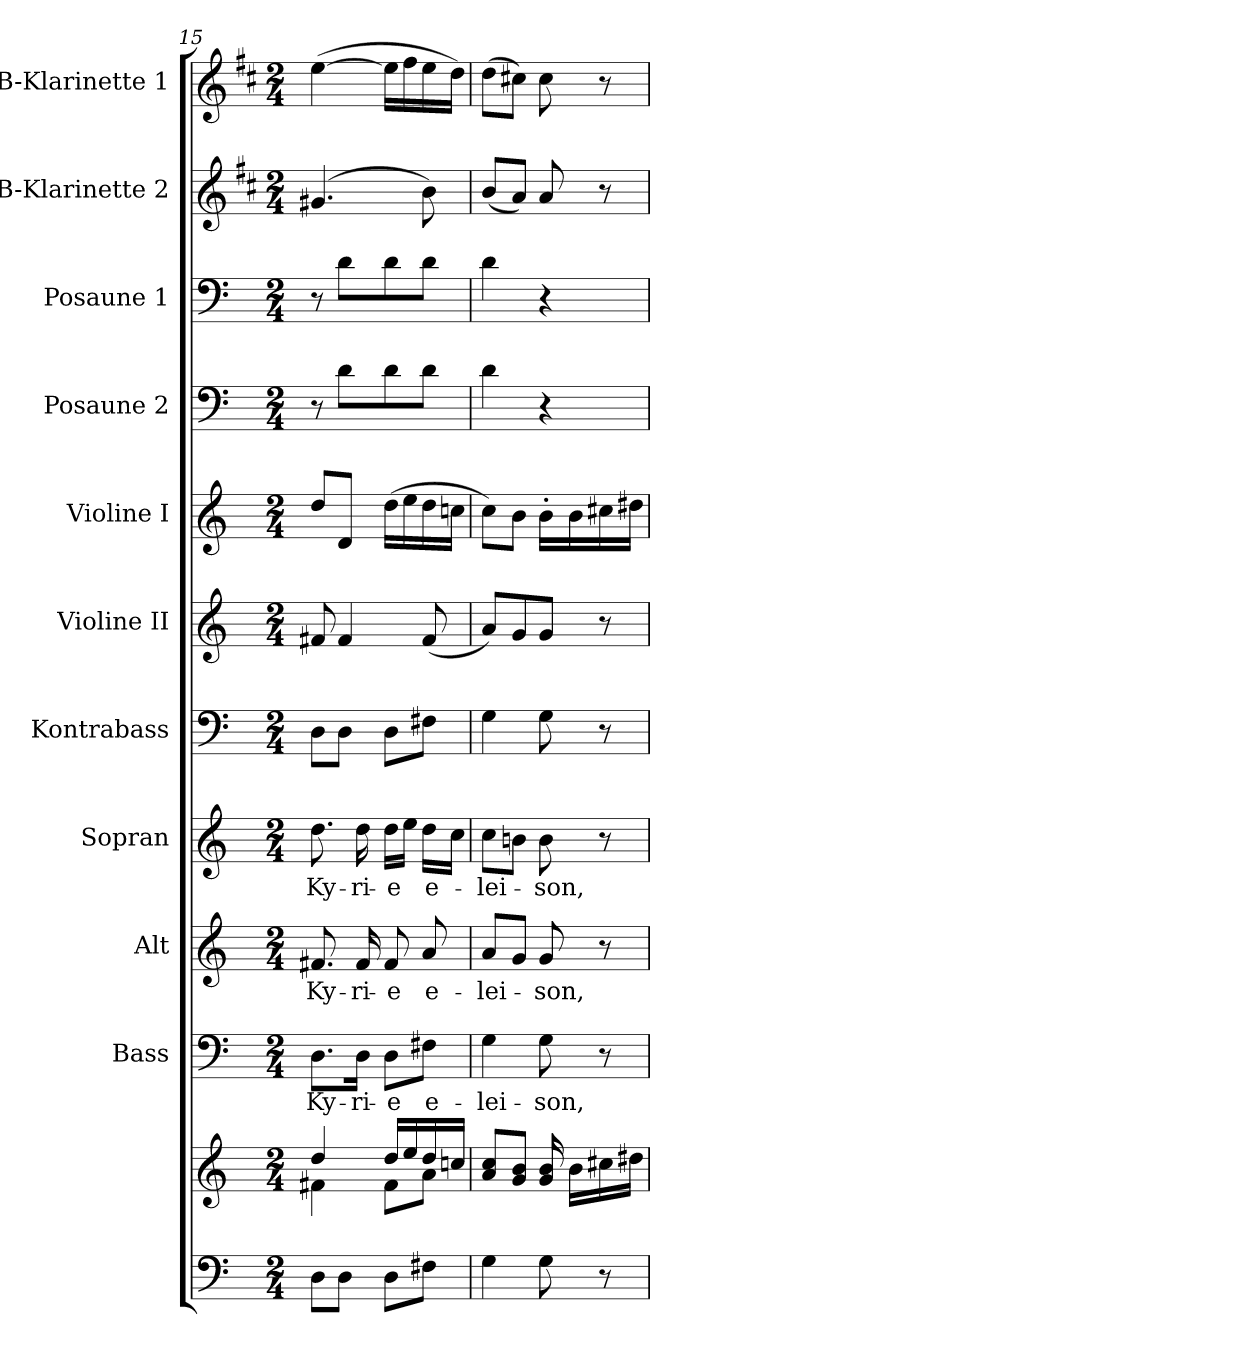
**kern	**kern	**kern	**text	**kern	**text	**kern	**text	**kern	**kern	**kern	**kern	**kern	**kern	**kern
*part11	*part11	*part10	*part10	*part9	*part9	*part8	*part8	*part7	*part6	*part5	*part4	*part3	*part2	*part1
*staff12	*staff11	*staff10	*staff10	*staff9	*staff9	*staff8	*staff8	*staff7	*staff6	*staff5	*staff4	*staff3	*staff2	*staff1
*	*	*I"Bass	*	*I"Alt	*	*I"Sopran	*	*I"Kontrabass	*I"Violine II	*I"Violine I	*I"Posaune 2	*I"Posaune 1	*I"B-Klarinette 2	*I"B-Klarinette 1
*	*	*I'B.	*	*I'A.	*	*I'S.	*	*I'Kb.	*I'Vl. II	*I'Vl. I	*I'Pos. 2	*I'Pos. 1	*I'B Kl. 2	*I'B Kl. 1
!!LO:PB:g=z
*clefF4	*clefG2	*clefF4	*	*clefG2	*	*clefG2	*	*clefF4	*clefG2	*clefG2	*clefF4	*clefF4	*clefG2	*clefG2
*	*	*	*	*	*	*	*	*ITrd7c12	*	*	*	*	*ITrd1c2	*ITrd1c2
*k[]	*k[]	*k[]	*	*k[]	*	*k[]	*	*k[]	*k[]	*k[]	*k[]	*k[]	*k[]	*k[]
*C:	*C:	*C:	*	*C:	*	*C:	*	*C:	*C:	*C:	*C:	*C:	*C:	*C:
*M2/4	*M2/4	*M2/4	*	*M2/4	*	*M2/4	*	*M2/4	*M2/4	*M2/4	*M2/4	*M2/4	*M2/4	*M2/4
=15	=15	=15	=15	=15	=15	=15	=15	=15	=15	=15	=15	=15	=15	=15
*	*^	*	*	*	*	*	*	*	*	*	*	*	*	*
!	!	!	!	!LO:LY:b	!	!LO:LY:b	!	!LO:LY:b	!	!	!	!	!	!	!
8D\L	4dd/	4f#X\	8.D\L	Ky-	8.f#X/	Ky-	8.dd\	Ky-	8DD\L	8f#X/	8dd/L	8r	8r	(4.f#X/	(>[4dd\
8D\J	.	.	.	.	.	.	.	.	8DD\J	4f#/	8d/J	8d\L	8d\L	.	.
!	!	!	!	!LO:LY:b	!	!LO:LY:b	!	!LO:LY:b	!	!	!	!	!	!	!
.	.	.	16D\Jk	-ri-	16f#/	-ri-	16dd\	-ri-	.	.	.	.	.	.	.
!	!	!	!	!LO:LY:b	!	!LO:LY:b	!	!LO:LY:b	!	!	!	!	!	!	!
8D\L	16dd/LL	8f#\L	8D\L	-e	8f#/	-e	16dd\LL	-e	8DD\L	.	(>16dd\LL	8d\	8d\	.	16dd\LL]
.	16ee/	.	.	.	.	.	16ee\JJ	.	.	.	16ee\	.	.	.	16ee\
!	!	!	!	!LO:LY:b	!	!LO:LY:b	!	!LO:LY:b	!	!	!	!	!	!	!
8F#X\J	16dd/	8a\J	8F#X\J	e-	8a/	e-	16dd\LL	e-	8FF#X\J	(<8f#/	16dd\	8d\J	8d\J	8a\)	16dd\
.	16ccn/JJ	.	.	.	.	.	16cc\JJ	.	.	.	16ccn\JJ	.	.	.	16cc\JJ)
*	*v	*v	*	*	*	*	*	*	*	*	*	*	*	*	*
=16	=16	=16	=16	=16	=16	=16	=16	=16	=16	=16	=16	=16	=16	=16
!	!	!	!LO:LY:b	!	!LO:LY:b	!	!LO:LY:b	!	!	!	!	!	!	!
4G\	8a/ 8cc/L	4G\	-lei-	8a/L	-lei-	8cc\L	-lei-	4GG\	8a/L)	8cc\L)	4d\	4d\	(<8a/L	(>8cc\L
.	8g/ 8b/J	.	.	8g/J	.	8bn\J	.	.	8g/	8b\J	.	.	8g/J)	8bn\J)
!	!	!	!LO:LY:b	!	!LO:LY:b	!	!LO:LY:b	!	!	!	!	!	!	!
8G\	16g/ 16b/	8G\	-son,	8g/	-son,	8b\	-son,	8GG\	8g/J	16b'>\LL	4r	4r	8g/	8b\
.	16b\LL	.	.	.	.	.	.	.	.	16b\	.	.	.	.
8r	16cc#X\	8r	.	8r	.	8r	.	8r	8r	16cc#X\	.	.	8r	8r
.	16dd#X\JJ	.	.	.	.	.	.	.	.	16dd#X\JJ	.	.	.	.
=	=	=	=	=	=	=	=	=	=	=	=	=	=	=
*-	*-	*-	*-	*-	*-	*-	*-	*-	*-	*-	*-	*-	*-	*-
